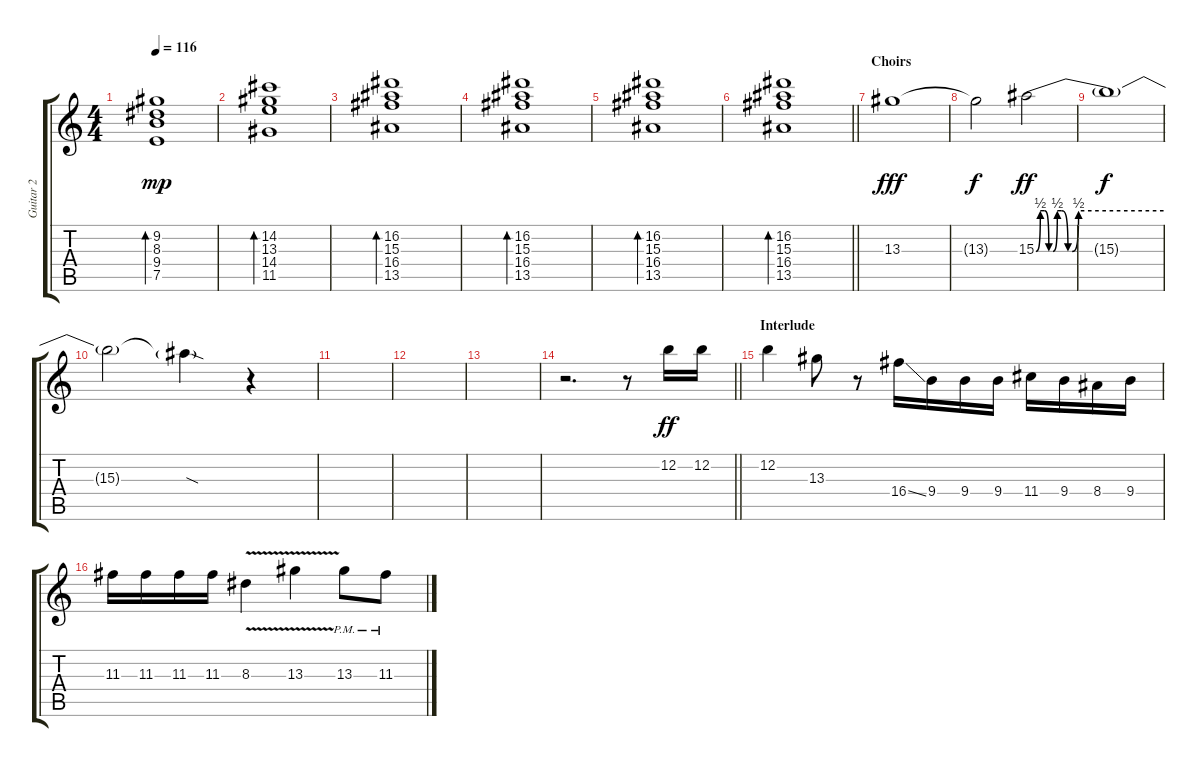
\track ("Guitar 2" "Guitar 2") {instrument distortionguitar}
\staff {score tabs}
\tuning (E4 B3 G3 D3 A2 E2) {hide}
\ts (4 4)
\tempo 116
\clef g2
\ks c
(9.2 8.3 9.4 7.5).1{bd 240 dy mp} |
(14.2 13.3 14.4 11.5).1{bd 240} |
(16.2 15.3 16.4 13.5).1{bd 240} |
(16.2 15.3 16.4 13.5).1{bd 240} |
(16.2 15.3 16.4 13.5).1{bd 240} |
\barLineRight lightlight
(16.2 15.3 16.4 13.5).1{bd 240} |
\section ("" "Choirs")
13.3.1{dy fff volume 10 instrument distortionguitar} |
13.3{t}.2{dy f} 15.3{be (custom 0 0 2 2 4 2 6 0 8 0 10 2 12 2 15 0 17 0 20 2 60 2)}.2{dy ff} |
15.3{t}.1{dy f} |
15.3{t}.2 15.3{sod t}.4 r.4 |
|
|
|
\barLineRight lightlight
r.2{d} r.8{volume 14} 12.2.16{dy ff} 12.2.16 |
\section ("" "Interlude")
12.2.4 13.3.8 r.8 16.4{ss}.16 9.4.16 9.4.16 9.4.16 11.4.16 9.4.16 8.4.16 9.4.16 |
11.3.16 11.3.16 11.3.16 11.3.16 8.3{v}.4 13.3{v}.4 13.3{pm}.8 11.3{pm}.8
